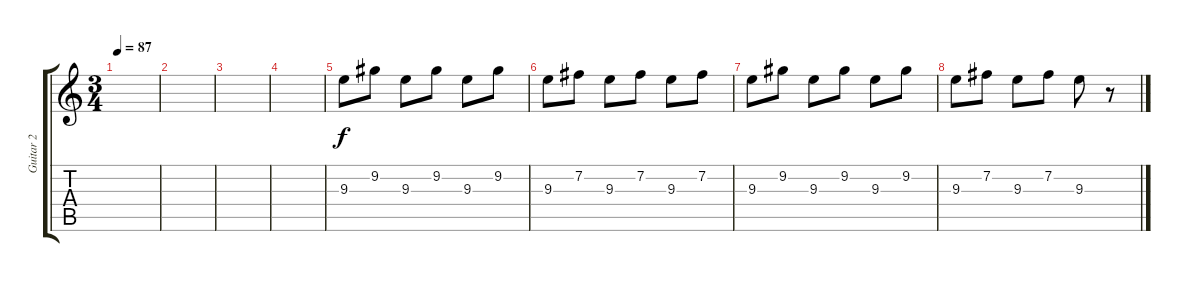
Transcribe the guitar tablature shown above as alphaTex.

\track ("Guitar 2" "Guitar 2") {instrument distortionguitar}
\staff {score tabs}
\tuning (E4 B3 G3 D3 A2 E2) {hide}
\ts (3 4)
\tempo 87
\clef g2
\ks c
|
|
|
|
9.3.8{instrument electricguitarmuted} 9.2.8 9.3.8 9.2.8 9.3.8 9.2.8 |
9.3.8 7.2.8 9.3.8 7.2.8 9.3.8 7.2.8 |
9.3.8 9.2.8 9.3.8 9.2.8 9.3.8 9.2.8 |
9.3.8 7.2.8 9.3.8 7.2.8 9.3.8 r.8{instrument distortionguitar}
